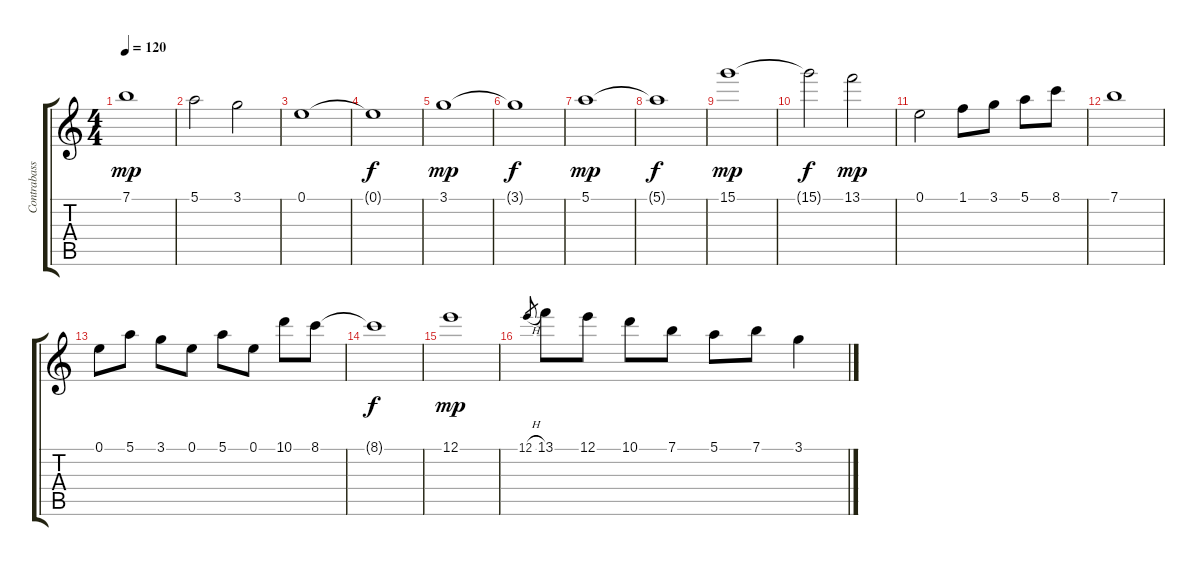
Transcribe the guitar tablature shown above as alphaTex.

\track ("Contrabass" "Contrabass") {instrument contrabass}
\staff {score tabs}
\tuning (E4 B3 G3 D3 A2 E2) {hide}
\ts (4 4)
\tempo 120
\clef g2
\ks c
7.1.1{dy mp} |
5.1.2 3.1.2 |
0.1.1 |
0.1{t}.1{dy f} |
3.1.1{dy mp} |
3.1{t}.1{dy f} |
5.1.1{dy mp} |
5.1{t}.1{dy f} |
15.1.1{dy mp} |
15.1{t}.2{dy f} 13.1.2{dy mp} |
0.1.2 1.1.8 3.1.8 5.1.8 8.1.8 |
7.1.1 |
0.1.8 5.1.8 3.1.8 0.1.8 5.1.8 0.1.8 10.1.8 8.1.8 |
8.1{t}.1{dy f} |
12.1.1{dy mp} |
12.1{h}.8{gr} 13.1.8 12.1.8 10.1.8 7.1.8 5.1.8 7.1.8 3.1.4
